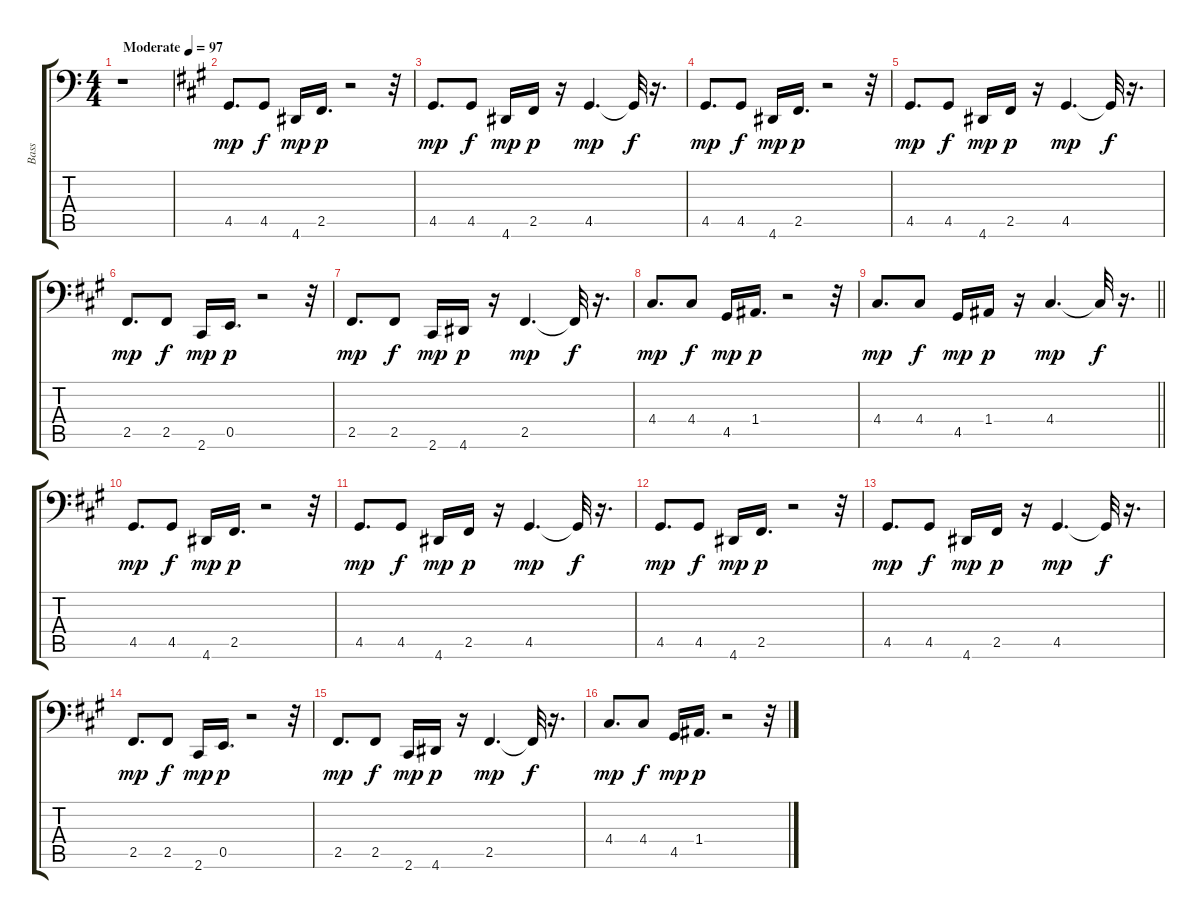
\track ("Bass" "Bass") {instrument slapbass1}
\staff {score tabs}
\tuning (C3 G2 D2 A1 E1 B0) {hide}
\ts (4 4)
\tempo (97 "Moderate")
\clef f4
\ks c
r.1{dy mp instrument slapbass1} |
\ks a
4.5.8{d} 4.5.8{dy f} 4.6.16{dy mp} 2.5.16{d dy p} r.2 r.32 |
4.5.8{d dy mp} 4.5.8{dy f} 4.6.16{dy mp} 2.5.16{dy p} r.16 4.5.4{d dy mp} 4.5{t}.32{dy f} r.16{d} |
4.5.8{d dy mp} 4.5.8{dy f} 4.6.16{dy mp} 2.5.16{d dy p} r.2 r.32 |
4.5.8{d dy mp} 4.5.8{dy f} 4.6.16{dy mp} 2.5.16{dy p} r.16 4.5.4{d dy mp} 4.5{t}.32{dy f} r.16{d} |
2.5.8{d dy mp} 2.5.8{dy f} 2.6.16{dy mp} 0.5.16{d dy p} r.2 r.32 |
2.5.8{d dy mp} 2.5.8{dy f} 2.6.16{dy mp} 4.6.16{dy p} r.16 2.5.4{d dy mp} 2.5{t}.32{dy f} r.16{d} |
4.4.8{d dy mp} 4.4.8{dy f} 4.5.16{dy mp} 1.4.16{d dy p} r.2 r.32 |
\barLineRight lightlight
4.4.8{d dy mp} 4.4.8{dy f} 4.5.16{dy mp} 1.4.16{dy p} r.16 4.4.4{d dy mp} 4.4{t}.32{dy f} r.16{d} |
4.5.8{d dy mp} 4.5.8{dy f} 4.6.16{dy mp} 2.5.16{d dy p} r.2 r.32 |
4.5.8{d dy mp} 4.5.8{dy f} 4.6.16{dy mp} 2.5.16{dy p} r.16 4.5.4{d dy mp} 4.5{t}.32{dy f} r.16{d} |
4.5.8{d dy mp} 4.5.8{dy f} 4.6.16{dy mp} 2.5.16{d dy p} r.2 r.32 |
4.5.8{d dy mp} 4.5.8{dy f} 4.6.16{dy mp} 2.5.16{dy p} r.16 4.5.4{d dy mp} 4.5{t}.32{dy f} r.16{d} |
2.5.8{d dy mp} 2.5.8{dy f} 2.6.16{dy mp} 0.5.16{d dy p} r.2 r.32 |
2.5.8{d dy mp} 2.5.8{dy f} 2.6.16{dy mp} 4.6.16{dy p} r.16 2.5.4{d dy mp} 2.5{t}.32{dy f} r.16{d} |
4.4.8{d dy mp} 4.4.8{dy f} 4.5.16{dy mp} 1.4.16{d dy p} r.2 r.32
